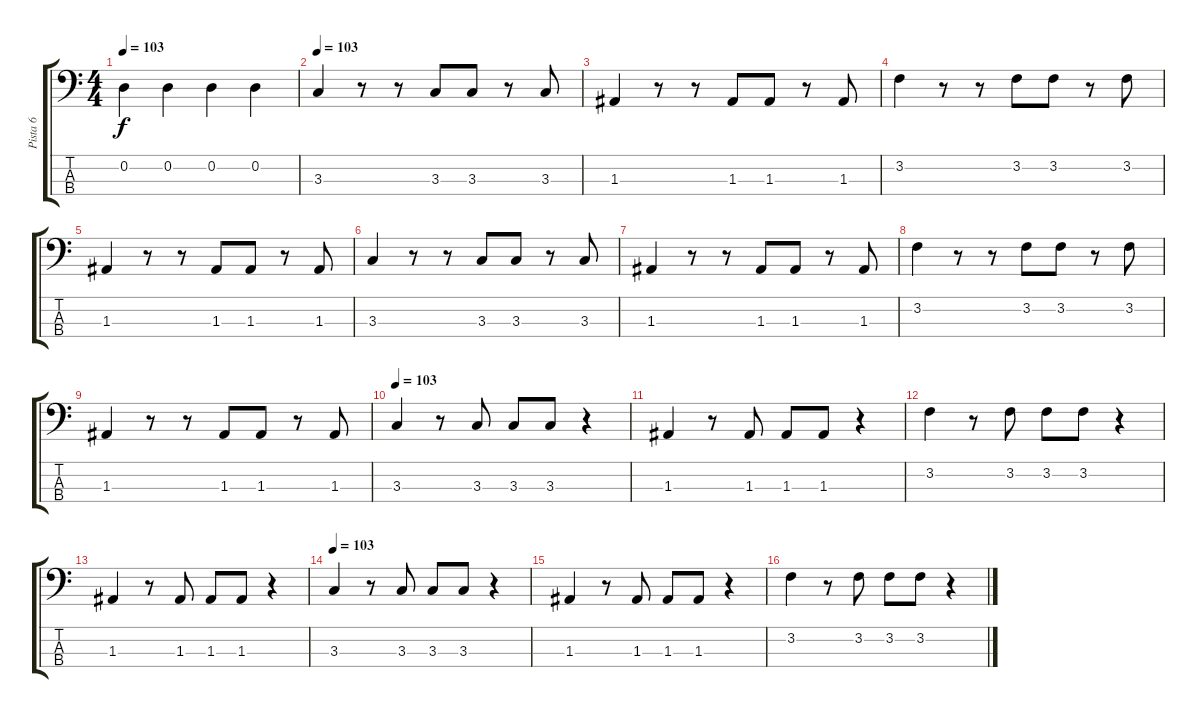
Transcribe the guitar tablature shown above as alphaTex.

\track ("Pista 6" "Pista 6") {instrument electricbassfinger}
\staff {score tabs}
\tuning (G2 D2 A1 E1) {hide}
\ts (4 4)
\tempo 103
\clef f4
\ks c
0.2.4{dy f} 0.2.4 0.2.4 0.2.4 |
\tempo 103
3.3.4 r.8 r.8 3.3.8 3.3.8 r.8 3.3.8 |
1.3.4 r.8 r.8 1.3.8 1.3.8 r.8 1.3.8 |
3.2.4 r.8 r.8 3.2.8 3.2.8 r.8 3.2.8 |
1.3.4 r.8 r.8 1.3.8 1.3.8 r.8 1.3.8 |
3.3.4 r.8 r.8 3.3.8 3.3.8 r.8 3.3.8 |
1.3.4 r.8 r.8 1.3.8 1.3.8 r.8 1.3.8 |
3.2.4 r.8 r.8 3.2.8 3.2.8 r.8 3.2.8 |
1.3.4 r.8 r.8 1.3.8 1.3.8 r.8 1.3.8 |
\tempo 103
3.3.4 r.8 3.3.8 3.3.8 3.3.8 r.4 |
1.3.4 r.8 1.3.8 1.3.8 1.3.8 r.4 |
3.2.4 r.8 3.2.8 3.2.8 3.2.8 r.4 |
1.3.4 r.8 1.3.8 1.3.8 1.3.8 r.4 |
\tempo 103
3.3.4 r.8 3.3.8 3.3.8 3.3.8 r.4 |
1.3.4 r.8 1.3.8 1.3.8 1.3.8 r.4 |
3.2.4 r.8 3.2.8 3.2.8 3.2.8 r.4
